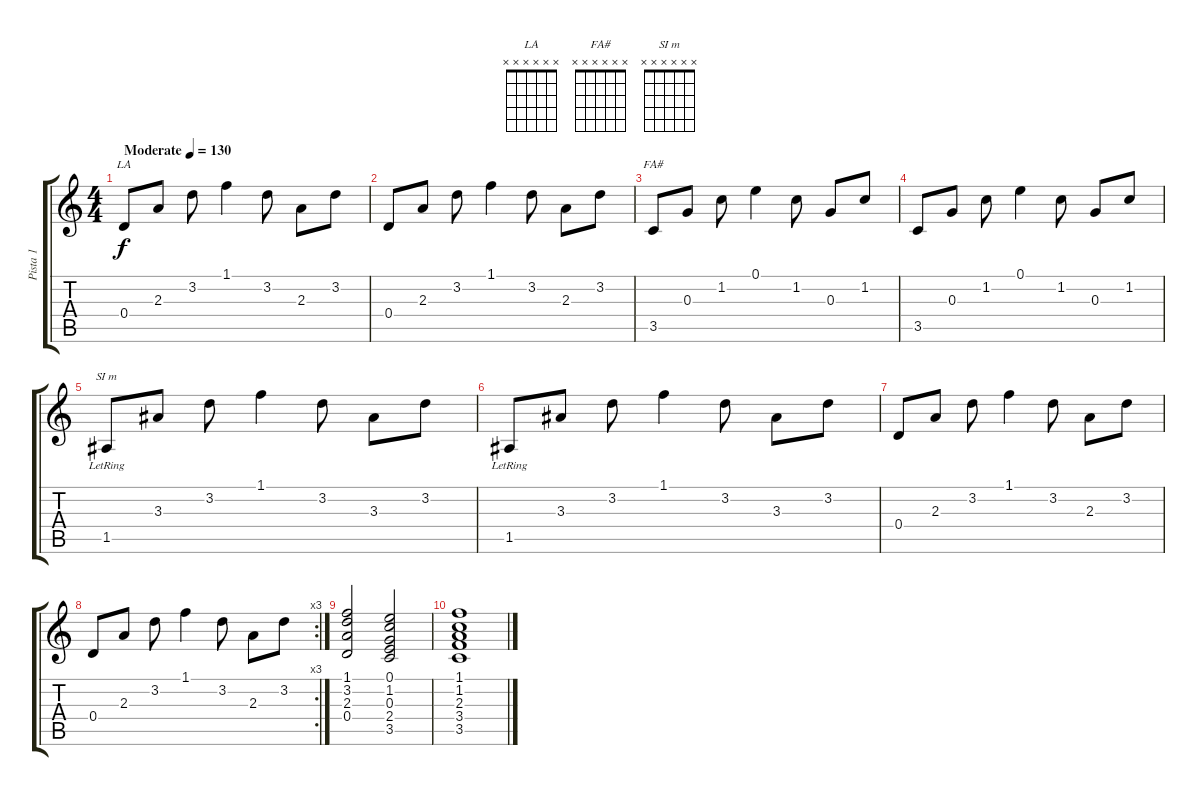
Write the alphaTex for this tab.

\track ("Pista 1" "Pista 1") {instrument acousticguitarsteel}
\staff {score tabs}
\tuning (E4 B3 G3 D3 A2 E2) {hide}
\chord ("LA" x x x x x x)
\chord ("FA#" x x x x x x)
\chord ("SI m" x x x x x x)
\ts (4 4)
\tempo (130 "Moderate")
\clef g2
\ks c
0.4.8{ch "LA" dy f volume 16 instrument acousticguitarsteel} 2.3.8 3.2.8 1.1.4 3.2.8 2.3.8 3.2.8 |
0.4.8{volume 16} 2.3.8 3.2.8 1.1.4 3.2.8 2.3.8 3.2.8 |
3.5.8{ch "FA#"} 0.3.8 1.2.8 0.1.4 1.2.8 0.3.8 1.2.8 |
3.5.8 0.3.8 1.2.8 0.1.4 1.2.8 0.3.8 1.2.8 |
1.5{lr}.8{ch "SI m"} 3.3.8 3.2.8 1.1.4 3.2.8 3.3.8 3.2.8 |
1.5{lr}.8 3.3.8 3.2.8 1.1.4 3.2.8 3.3.8 3.2.8 |
0.4.8{volume 16} 2.3.8 3.2.8 1.1.4 3.2.8 2.3.8 3.2.8 |
\rc 3
0.4.8{volume 16} 2.3.8 3.2.8 1.1.4 3.2.8 2.3.8 3.2.8 |
(1.1 3.2 2.3 0.4).2 (0.1 1.2 0.3 2.4 3.5).2 |
(1.1 1.2 2.3 3.4 3.5).1
